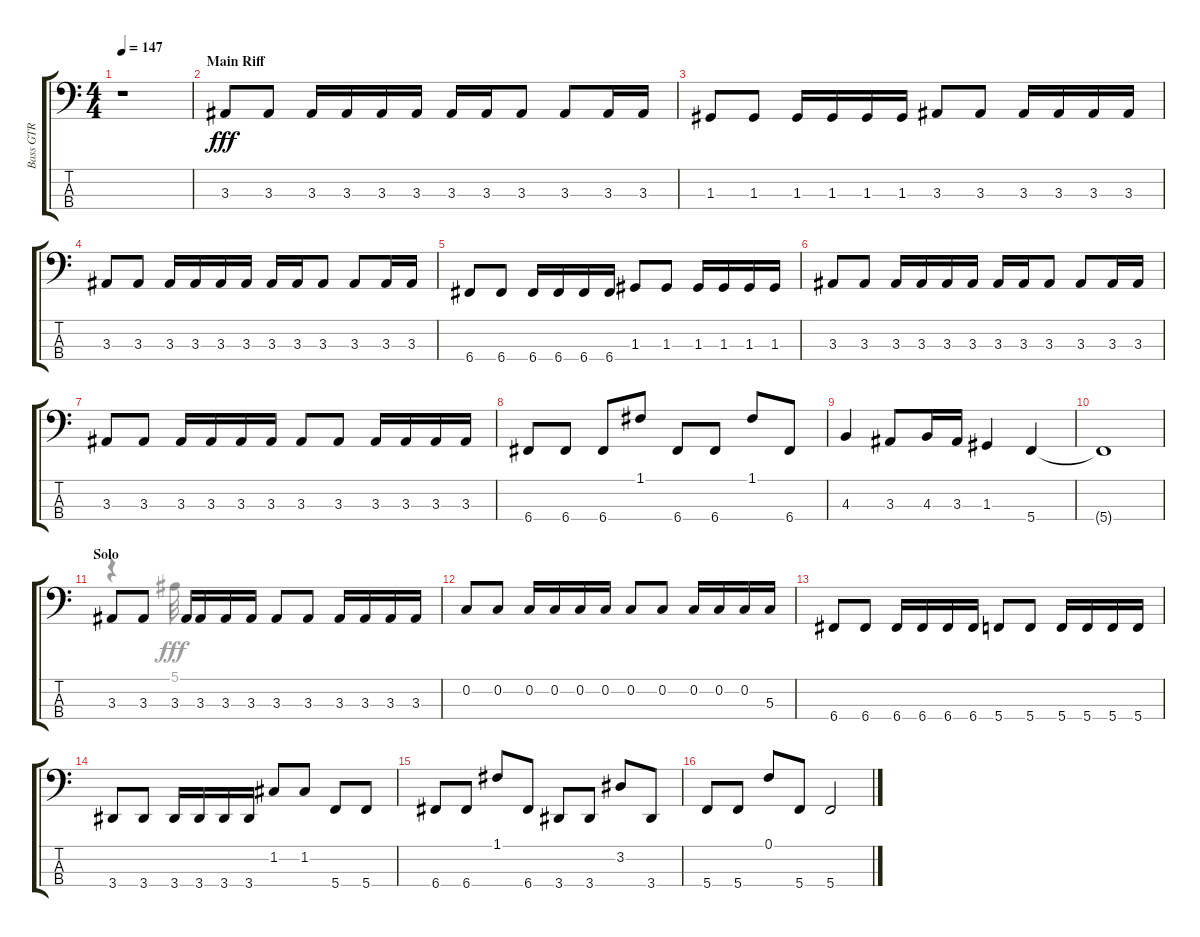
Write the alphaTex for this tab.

\track ("Bass GTR" "Bass GTR") {instrument electricbassfinger}
\staff {score tabs}
\tuning (F2 C2 G1 C1) {hide}
\voice
\ts (4 4)
\tempo 147
\clef f4
\ks aminor
r.1{dy fff} |
\section ("" "Main Riff")
3.3.8 3.3.8 3.3.16 3.3.16 3.3.16 3.3.16 3.3.16 3.3.16 3.3.8 3.3.8 3.3.16 3.3.16 |
1.3.8 1.3.8 1.3.16 1.3.16 1.3.16 1.3.16 3.3.8 3.3.8 3.3.16 3.3.16 3.3.16 3.3.16 |
3.3.8 3.3.8 3.3.16 3.3.16 3.3.16 3.3.16 3.3.16 3.3.16 3.3.8 3.3.8 3.3.16 3.3.16 |
6.4.8 6.4.8 6.4.16 6.4.16 6.4.16 6.4.16 1.3.8 1.3.8 1.3.16 1.3.16 1.3.16 1.3.16 |
3.3.8 3.3.8 3.3.16 3.3.16 3.3.16 3.3.16 3.3.16 3.3.16 3.3.8 3.3.8 3.3.16 3.3.16 |
3.3.8 3.3.8 3.3.16 3.3.16 3.3.16 3.3.16 3.3.8 3.3.8 3.3.16 3.3.16 3.3.16 3.3.16 |
6.4.8 6.4.8 6.4.8 1.1.8 6.4.8 6.4.8 1.1.8 6.4.8 |
4.3.4 3.3.8 4.3.16 3.3.16 1.3.4 5.4.4 |
5.4{t}.1 |
\section ("" "Solo")
3.3.8 3.3.8 3.3.16 3.3.16 3.3.16 3.3.16 3.3.8 3.3.8 3.3.16 3.3.16 3.3.16 3.3.16 |
0.2.8 0.2.8 0.2.16 0.2.16 0.2.16 0.2.16 0.2.8 0.2.8 0.2.16 0.2.16 0.2.16 5.3.16 |
6.4.8 6.4.8 6.4.16 6.4.16 6.4.16 6.4.16 5.4.8 5.4.8 5.4.16 5.4.16 5.4.16 5.4.16 |
3.4.8 3.4.8 3.4.16 3.4.16 3.4.16 3.4.16 1.2.8 1.2.8 5.4.8 5.4.8 |
6.4.8 6.4.8 1.1.8 6.4.8 3.4.8 3.4.8 3.2.8 3.4.8 |
5.4.8 5.4.8 0.1.8 5.4.8 5.4.2
\voice
\clef f4
\ottava regular
\simile none
\ks aminor
|
|
|
|
|
|
|
|
|
|
r.4 5.1.32 |
|
|
|
|
